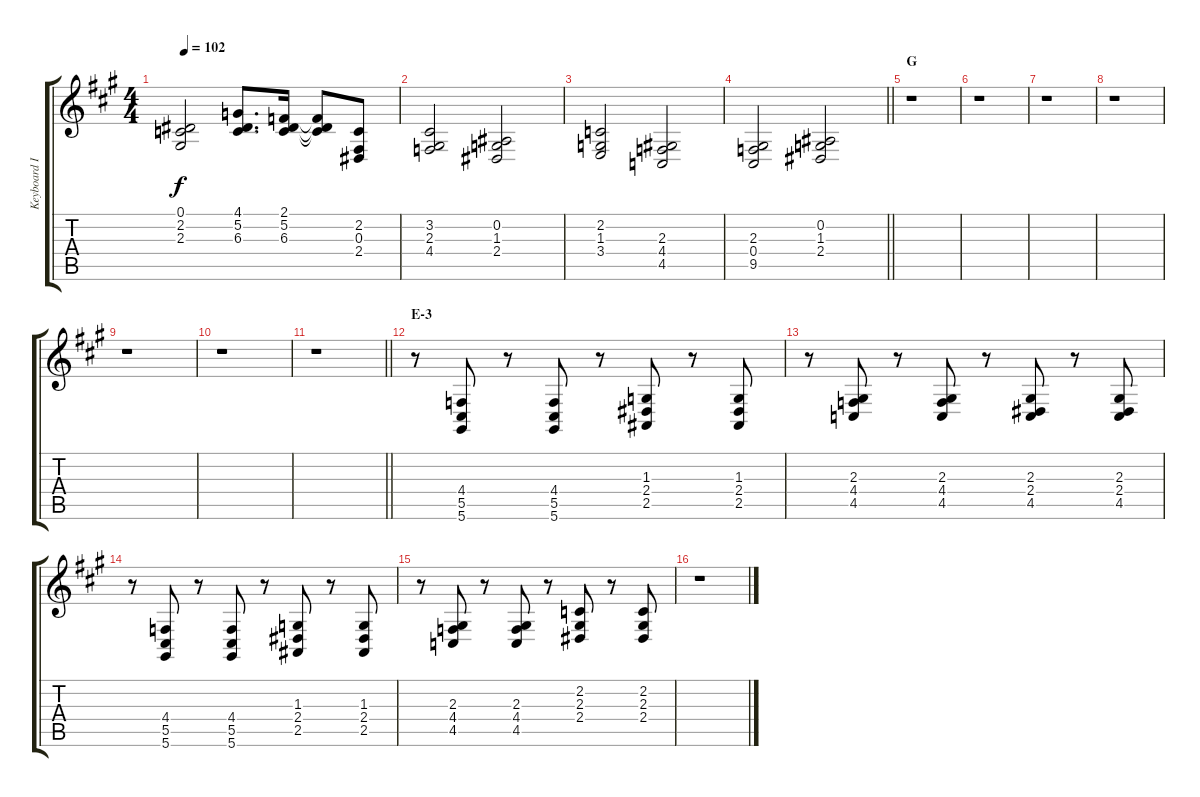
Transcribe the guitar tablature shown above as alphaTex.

\track ("Keyboard II" "Keyboard I") {instrument pizzicatostrings}
\staff {score tabs}
\tuning (Eb4 Bb3 Gb3 Db3 Ab2 Eb2) {hide}
\ts (4 4)
\tempo 102
\clef g2
\ks a
(0.1 2.2 2.3).2{dy f} (4.1 5.2 6.3).8{d} (2.1 5.2 6.3).16 (2.1{t} 5.2{t} 6.3{t}).8 (2.2 0.3 2.4).8 |
(3.2 2.3 4.4).2 (0.2 1.3 2.4).2 |
(2.2 1.3 3.4).2 (2.3 4.4 4.5).2 |
\barLineRight lightlight
(2.3 0.4 9.5).2 (0.2 1.3 2.4).2 |
\section ("" "G")
r.1 |
r.1 |
r.1 |
r.1 |
r.1 |
r.1 |
\barLineRight lightlight
r.1 |
\section ("" "E-3")
r.8 (4.4 5.5 5.6).8 r.8 (4.4 5.5 5.6).8 r.8 (1.3 2.4 2.5).8 r.8 (1.3 2.4 2.5).8 |
r.8 (2.3 4.4 4.5).8 r.8 (2.3 4.4 4.5).8 r.8 (2.3 2.4 4.5).8 r.8 (2.3 2.4 4.5).8 |
r.8 (4.4 5.5 5.6).8 r.8 (4.4 5.5 5.6).8 r.8 (1.3 2.4 2.5).8 r.8 (1.3 2.4 2.5).8 |
r.8 (2.3 4.4 4.5).8 r.8 (2.3 4.4 4.5).8 r.8 (2.2 2.3 2.4).8 r.8 (2.2 2.3 2.4).8 |
r.1
